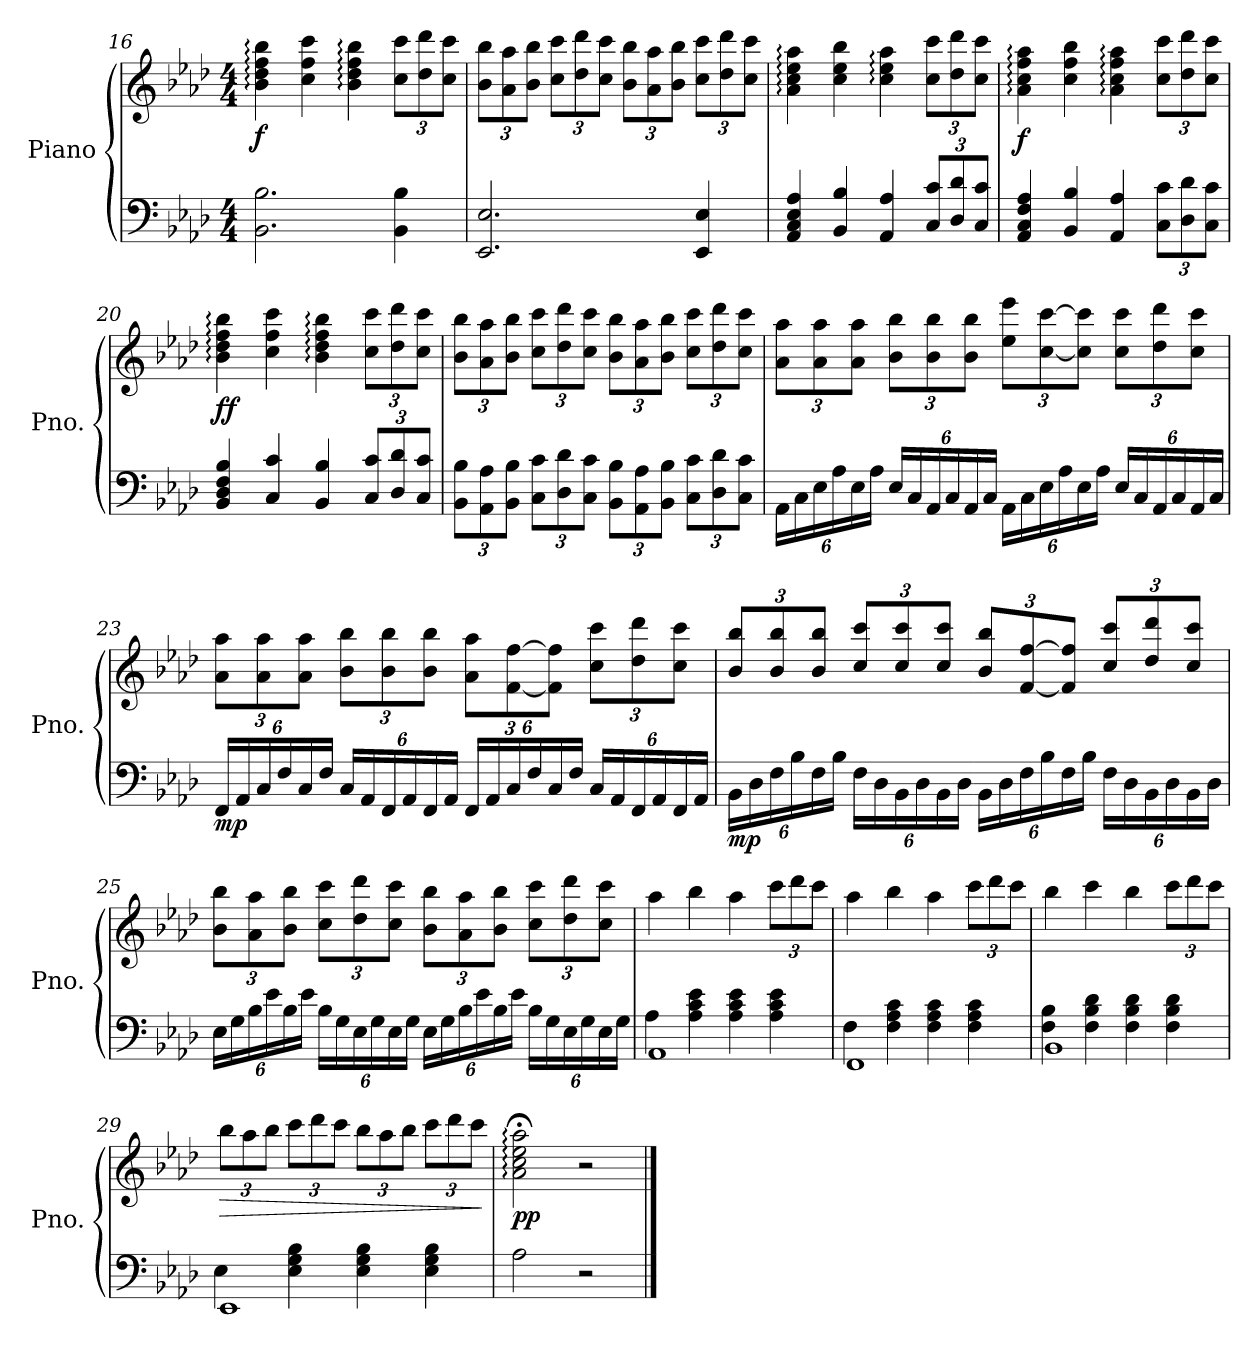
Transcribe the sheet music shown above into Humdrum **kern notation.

**kern	**kern	**dynam
*part1	*part1	*part1
*staff2	*staff1	*staff1/2
*I"Piano	*	*
*I'Pno.	*	*
*clefF4	*clefG2	*
*k[b-e-a-d-]	*k[b-e-a-d-]	*
*M4/4	*M4/4	*
=16	=16	=16
!	!	!LO:DY:b
2.BB-\ 2.B-\	4b-\: 4dd-\: 4ff\: 4bb-\:	f
.	4cc\ 4ff\ 4ccc\	.
.	4b-\: 4dd-\: 4ff\: 4bb-\:	.
*	*Xbrackettup	*
4BB-\ 4B-\	12cc\ 12ccc\L	.
.	12dd-\ 12ddd-\	.
.	12cc\ 12ccc\J	.
=17	=17	=17
2.EE-/ 2.E-/	12b-\ 12bb-\L	.
.	12a-\ 12aa-\	.
.	12b-\ 12bb-\J	.
.	12cc\ 12ccc\L	.
.	12dd-\ 12ddd-\	.
.	12cc\ 12ccc\J	.
.	12b-\ 12bb-\L	.
.	12a-\ 12aa-\	.
.	12b-\ 12bb-\J	.
4EE-/ 4E-/	12cc\ 12ccc\L	.
.	12dd-\ 12ddd-\	.
.	12cc\ 12ccc\J	.
=18	=18	=18
!	!	!LO:DY:b=2
!	!	!LO:DY:n=1:b
4AA-/ 4C/ 4E-/ 4A-/	4a-\: 4cc\: 4ee-\: 4aa-\:	mp mf
4BB-/ 4B-/	4cc\ 4ee-\ 4bb-\	.
4AA-/ 4A-/	4cc\: 4ee-\: 4aa-\:	.
*Xbrackettup	*	*
12C/ 12c/L	12cc\ 12ccc\L	.
12D-/ 12d-/	12dd-\ 12ddd-\	.
12C/ 12c/J	12cc\ 12ccc\J	.
=19	=19	=19
!	!	!LO:DY:b
4AA-/ 4C/ 4F/ 4A-/	4a-\: 4cc\: 4ff\: 4aa-\:	f
4BB-/ 4B-/	4cc\ 4ff\ 4bb-\	.
4AA-/ 4A-/	4a-\: 4cc\: 4ff\: 4aa-\:	.
12C\ 12c\L	12cc\ 12ccc\L	.
12D-\ 12d-\	12dd-\ 12ddd-\	.
12C\ 12c\J	12cc\ 12ccc\J	.
=20	=20	=20
!	!	!LO:DY:b
4BB-/ 4D-/ 4F/ 4B-/	4b-\: 4dd-\: 4ff\: 4bb-\:	ff
4C/ 4c/	4cc\ 4ff\ 4ccc\	.
4BB-/ 4B-/	4b-\: 4dd-\: 4ff\: 4bb-\:	.
12C/ 12c/L	12cc\ 12ccc\L	.
12D-/ 12d-/	12dd-\ 12ddd-\	.
12C/ 12c/J	12cc\ 12ccc\J	.
=21	=21	=21
12BB-\ 12B-\L	12b-\ 12bb-\L	.
12AA-\ 12A-\	12a-\ 12aa-\	.
12BB-\ 12B-\J	12b-\ 12bb-\J	.
12C\ 12c\L	12cc\ 12ccc\L	.
12D-\ 12d-\	12dd-\ 12ddd-\	.
12C\ 12c\J	12cc\ 12ccc\J	.
12BB-\ 12B-\L	12b-\ 12bb-\L	.
12AA-\ 12A-\	12a-\ 12aa-\	.
12BB-\ 12B-\J	12b-\ 12bb-\J	.
12C\ 12c\L	12cc\ 12ccc\L	.
12D-\ 12d-\	12dd-\ 12ddd-\	.
12C\ 12c\J	12cc\ 12ccc\J	.
=22	=22	=22
!	!	!LO:DY:b=2
!	!	!LO:DY:n=1:b
24AA-\LL	12a-\ 12aa-\L	mp f
24C\	.	.
24E-\	12a-\ 12aa-\	.
24A-\	.	.
24E-\	12a-\ 12aa-\J	.
24A-\JJ	.	.
24E-/LL	12b-\ 12bb-\L	.
24C/	.	.
24AA-/	12b-\ 12bb-\	.
24C/	.	.
24AA-/	12b-\ 12bb-\J	.
24C/JJ	.	.
24AA-\LL	12ee-\ 12eee-\L	.
24C\	.	.
24E-\	[12cc\ [12ccc\	.
24A-\	.	.
24E-\	12cc\] 12ccc\]J	.
24A-\JJ	.	.
24E-/LL	12cc\ 12ccc\L	.
24C/	.	.
24AA-/	12dd-\ 12ddd-\	.
24C/	.	.
24AA-/	12cc\ 12ccc\J	.
24C/JJ	.	.
=23	=23	=23
!	!	!LO:DY:b=2
24FF/LL	12a-\ 12aa-\L	mp
24AA-/	.	.
24C/	12a-\ 12aa-\	.
24F/	.	.
24C/	12a-\ 12aa-\J	.
24F/JJ	.	.
24C/LL	12b-\ 12bb-\L	.
24AA-/	.	.
24FF/	12b-\ 12bb-\	.
24AA-/	.	.
24FF/	12b-\ 12bb-\J	.
24AA-/JJ	.	.
24FF/LL	12a-\ 12aa-\L	.
24AA-/	.	.
24C/	[12f\ [12ff\	.
24F/	.	.
24C/	12f\] 12ff\]J	.
24F/JJ	.	.
24C/LL	12cc\ 12ccc\L	.
24AA-/	.	.
24FF/	12dd-\ 12ddd-\	.
24AA-/	.	.
24FF/	12cc\ 12ccc\J	.
24AA-/JJ	.	.
=24	=24	=24
!	!	!LO:DY:b=2
24BB-\LL	12b-/ 12bb-/L	mp
24D-\	.	.
24F\	12b-/ 12bb-/	.
24B-\	.	.
24F\	12b-/ 12bb-/J	.
24B-\JJ	.	.
24F\LL	12cc/ 12ccc/L	.
24D-\	.	.
24BB-\	12cc/ 12ccc/	.
24D-\	.	.
24BB-\	12cc/ 12ccc/J	.
24D-\JJ	.	.
24BB-\LL	12b-/ 12bb-/L	.
24D-\	.	.
24F\	[12f/ [12ff/	.
24B-\	.	.
24F\	12f/] 12ff/]J	.
24B-\JJ	.	.
24F\LL	12cc/ 12ccc/L	.
24D-\	.	.
24BB-\	12dd-/ 12ddd-/	.
24D-\	.	.
24BB-\	12cc/ 12ccc/J	.
24D-\JJ	.	.
=25	=25	=25
!	!	!LO:DY:b=2
!	!	!LO:DY:n=1:b
24E-\LL	12b-\ 12bb-\L	mp ff
24G\	.	.
24B-\	12a-\ 12aa-\	.
24e-\	.	.
24B-\	12b-\ 12bb-\J	.
24e-\JJ	.	.
24B-\LL	12cc\ 12ccc\L	.
24G\	.	.
24E-\	12dd-\ 12ddd-\	.
24G\	.	.
24E-\	12cc\ 12ccc\J	.
24G\JJ	.	.
24E-\LL	12b-\ 12bb-\L	.
24G\	.	.
24B-\	12a-\ 12aa-\	.
24e-\	.	.
24B-\	12b-\ 12bb-\J	.
24e-\JJ	.	.
24B-\LL	12cc\ 12ccc\L	.
24G\	.	.
24E-\	12dd-\ 12ddd-\	.
24G\	.	.
24E-\	12cc\ 12ccc\J	.
24G\JJ	.	.
=26	=26	=26
*^	*	*
!	!	!	!LO:DY:b=2
!	!	!	!LO:DY:n=1:b
1AA-	4A-\	4aa-\	mp f
.	4A-\ 4c\ 4e-\	4bb-\	.
.	4A-\ 4c\ 4e-\	4aa-\	.
.	4A-\ 4c\ 4e-\	12ccc\L	.
.	.	12ddd-\	.
.	.	12ccc\J	.
=27	=27	=27	=27
1FF	4F\	4aa-\	.
.	4F\ 4A-\ 4c\	4bb-\	.
.	4F\ 4A-\ 4c\	4aa-\	.
.	4F\ 4A-\ 4c\	12ccc\L	.
.	.	12ddd-\	.
.	.	12ccc\J	.
=28	=28	=28	=28
1BB-	4F\ 4B-\	4bb-\	.
.	4F\ 4B-\ 4d-\	4ccc\	.
.	4F\ 4B-\ 4d-\	4bb-\	.
.	4F\ 4B-\ 4d-\	12ccc\L	.
.	.	12ddd-\	.
.	.	12ccc\J	.
=29	=29	=29	=29
!	!	!	!LO:HP:b
1EE-	4E-\	12bb-\L	>
.	.	12aa-\	.
.	.	12bb-\J	.
.	4E-\ 4G\ 4B-\	12ccc\L	.
.	.	12ddd-\	.
.	.	12ccc\J	.
.	4E-\ 4G\ 4B-\	12bb-\L	.
.	.	12aa-\	.
.	.	12bb-\J	.
.	4E-\ 4G\ 4B-\	12ccc\L	.
.	.	12ddd-\	.
.	.	12ccc\J	.
*v	*v	*	*
.	.	]
=30	=30	=30
!	!	!LO:DY:b
2A-\	2a-\;<: 2cc\;<: 2ee-\;<: 2aa-\;<:	pp
2r	2r	.
==	==	==
*-	*-	*-
